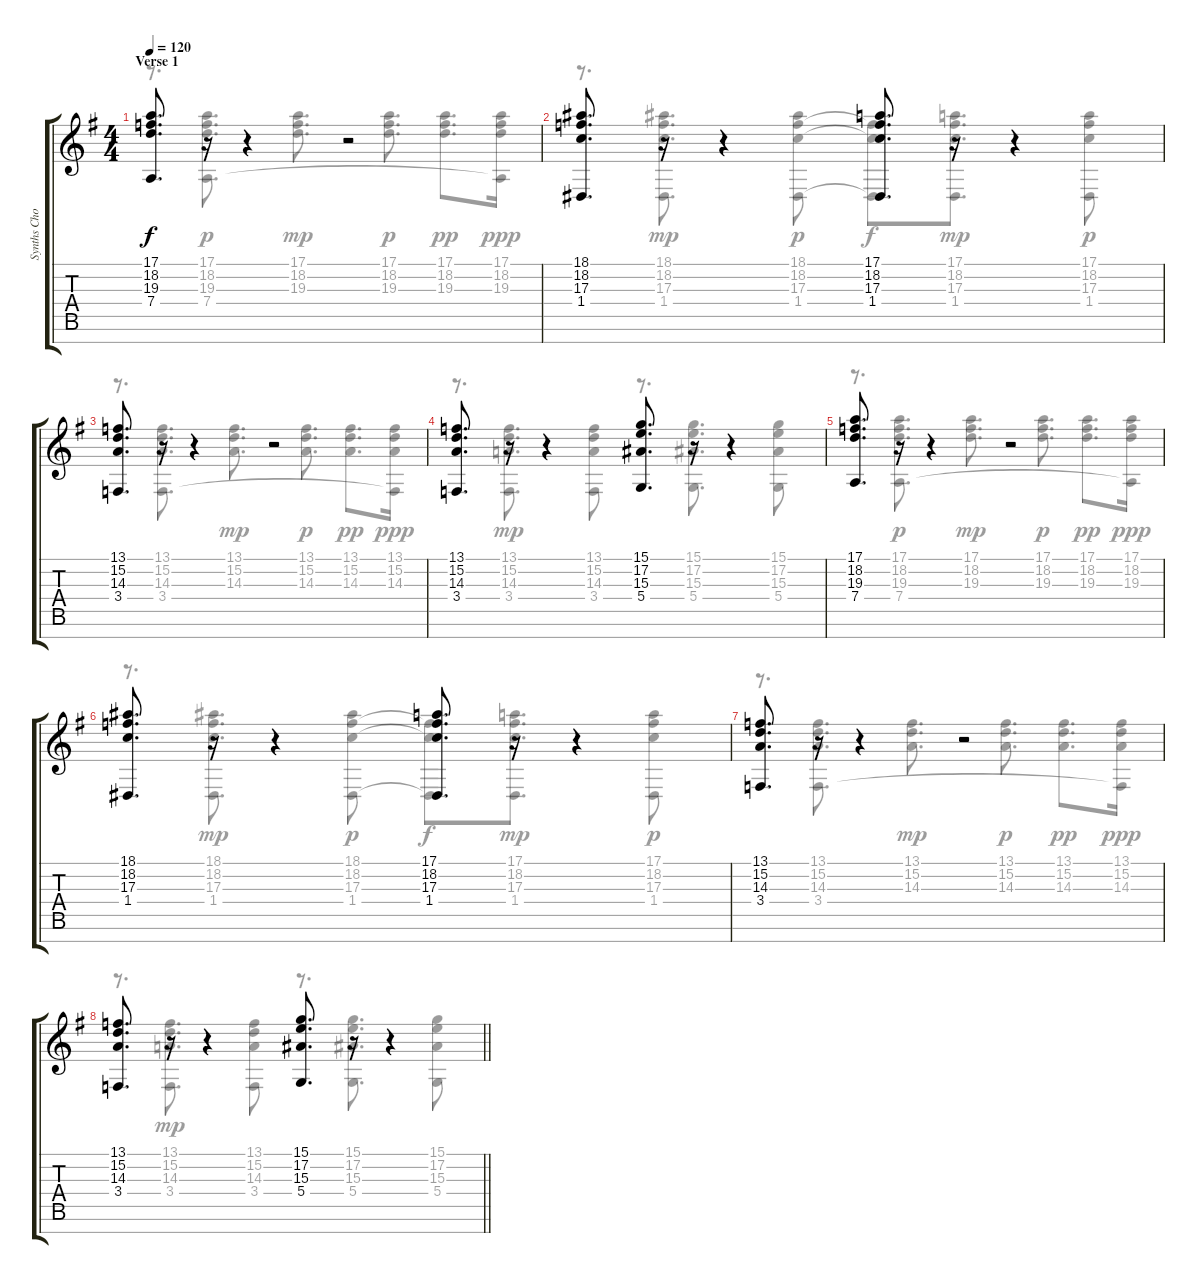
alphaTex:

\track ("Synths Chords" "Synths Cho") {instrument pad3polysynth}
\staff {score tabs}
\tuning (E4 B3 G3 D3 A2 E2 B1) {hide}
\voice
\ts (4 4)
\section ("" "Verse 1")
\tempo 120
\clef g2
\ks g
(17.1 18.2 19.3 7.4).8{d dy f} r.16 r.4 r.2 |
(18.1 18.2 17.3 1.4).8{d} r.16 r.4 (17.1 18.2 17.3 1.4).8{d} r.16 r.4 |
(13.1 15.2 14.3 3.4).8{d} r.16 r.4 r.2 |
(13.1 15.2 14.3 3.4).8{d} r.16 r.4 (15.1 17.2 15.3 5.4).8{d} r.16 r.4 |
(17.1 18.2 19.3 7.4).8{d} r.16 r.4 r.2 |
(18.1 18.2 17.3 1.4).8{d} r.16 r.4 (17.1 18.2 17.3 1.4).8{d} r.16 r.4 |
(13.1 15.2 14.3 3.4).8{d} r.16 r.4 r.2 |
\barLineRight lightlight
(13.1 15.2 14.3 3.4).8{d} r.16 r.4 (15.1 17.2 15.3 5.4).8{d} r.16 r.4
\voice
\clef g2
\ottava regular
\simile none
\ks g
r.8{d dy mp} (17.1 18.2 19.3 7.4).8{d dy p} (17.1 18.2 19.3).8{d dy mp} (17.1 18.2 19.3).8{d dy p} (17.1 18.2 19.3).8{d dy pp} (17.1 18.2 19.3 7.4{t}).16{dy ppp} |
r.8{d} (18.1 18.2 17.3 1.4).8{d dy mp} (18.1 18.2 17.3 1.4).8{dy p} (18.2{t} 17.3{t} 1.4{t}).8{d dy f} (17.1 18.2 17.3 1.4).8{d dy mp} (17.1 18.2 17.3 1.4).8{dy p} |
r.8{d} (13.1 15.2 14.3 3.4).8{d} (13.1 15.2 14.3).8{d dy mp} (13.1 15.2 14.3).8{d dy p} (13.1 15.2 14.3).8{d dy pp} (13.1 15.2 14.3 3.4{t}).16{dy ppp} |
r.8{d} (13.1 15.2 14.3 3.4).8{d dy mp} (13.1 15.2 14.3 3.4).8 r.8{d} (15.1 17.2 15.3 5.4).8{d} (15.1 17.2 15.3 5.4).8 |
r.8{d} (17.1 18.2 19.3 7.4).8{d dy p} (17.1 18.2 19.3).8{d dy mp} (17.1 18.2 19.3).8{d dy p} (17.1 18.2 19.3).8{d dy pp} (17.1 18.2 19.3 7.4{t}).16{dy ppp} |
r.8{d} (18.1 18.2 17.3 1.4).8{d dy mp} (18.1 18.2 17.3 1.4).8{dy p} (18.2{t} 17.3{t} 1.4{t}).8{d dy f} (17.1 18.2 17.3 1.4).8{d dy mp} (17.1 18.2 17.3 1.4).8{dy p} |
r.8{d} (13.1 15.2 14.3 3.4).8{d} (13.1 15.2 14.3).8{d dy mp} (13.1 15.2 14.3).8{d dy p} (13.1 15.2 14.3).8{d dy pp} (13.1 15.2 14.3 3.4{t}).16{dy ppp} |
\barLineRight lightlight
r.8{d} (13.1 15.2 14.3 3.4).8{d dy mp} (13.1 15.2 14.3 3.4).8 r.8{d} (15.1 17.2 15.3 5.4).8{d} (15.1 17.2 15.3 5.4).8
